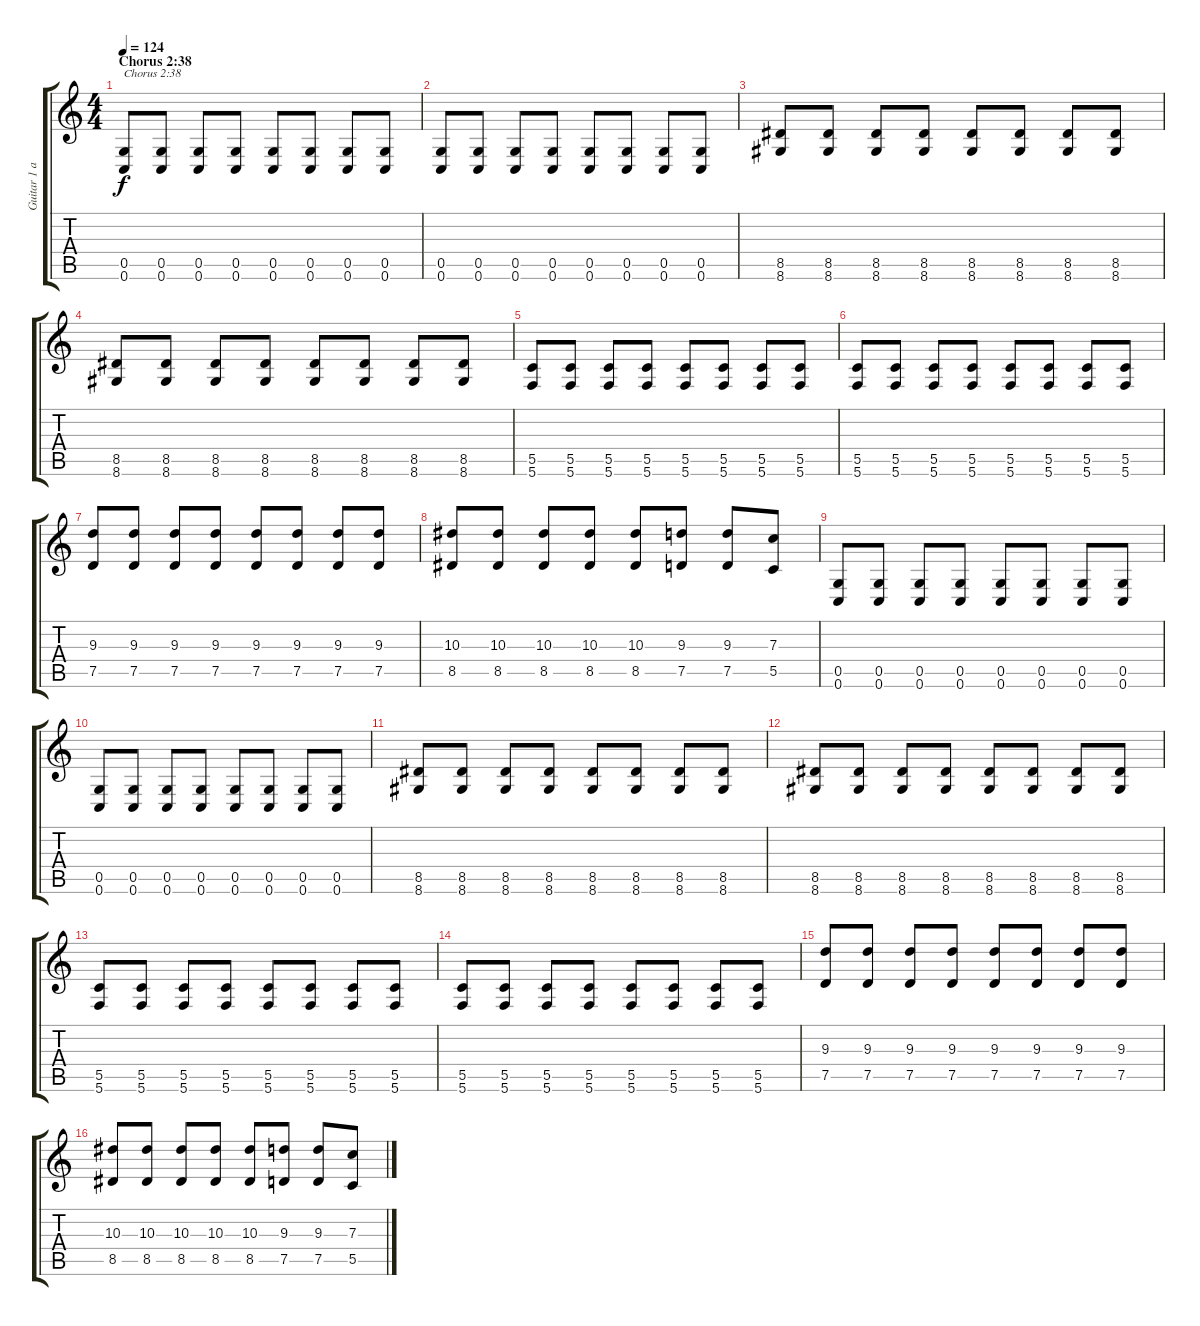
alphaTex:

\track ("Guitar 1 auf Drop C" "Guitar 1 a") {instrument electricguitarmuted}
\staff {score tabs}
\tuning (D4 A3 F3 C3 G2 C2) {hide}
\ts (4 4)
\section ("" "Chorus 2:38")
\tempo 124
\clef g2
\ks c
(0.5 0.6).8{txt "Chorus 2:38" dy f instrument distortionguitar} (0.5 0.6).8 (0.5 0.6).8 (0.5 0.6).8 (0.5 0.6).8 (0.5 0.6).8 (0.5 0.6).8 (0.5 0.6).8 |
(0.5 0.6).8 (0.5 0.6).8 (0.5 0.6).8 (0.5 0.6).8 (0.5 0.6).8 (0.5 0.6).8 (0.5 0.6).8 (0.5 0.6).8 |
(8.5 8.6).8 (8.5 8.6).8 (8.5 8.6).8 (8.5 8.6).8 (8.5 8.6).8 (8.5 8.6).8 (8.5 8.6).8 (8.5 8.6).8 |
(8.5 8.6).8 (8.5 8.6).8 (8.5 8.6).8 (8.5 8.6).8 (8.5 8.6).8 (8.5 8.6).8 (8.5 8.6).8 (8.5 8.6).8 |
(5.5 5.6).8 (5.5 5.6).8 (5.5 5.6).8 (5.5 5.6).8 (5.5 5.6).8 (5.5 5.6).8 (5.5 5.6).8 (5.5 5.6).8 |
(5.5 5.6).8 (5.5 5.6).8 (5.5 5.6).8 (5.5 5.6).8 (5.5 5.6).8 (5.5 5.6).8 (5.5 5.6).8 (5.5 5.6).8 |
(9.3 7.5).8 (9.3 7.5).8 (9.3 7.5).8 (9.3 7.5).8 (9.3 7.5).8 (9.3 7.5).8 (9.3 7.5).8 (9.3 7.5).8 |
(10.3 8.5).8 (10.3 8.5).8 (10.3 8.5).8 (10.3 8.5).8 (10.3 8.5).8 (9.3 7.5).8 (9.3 7.5).8 (7.3 5.5).8 |
(0.5 0.6).8 (0.5 0.6).8 (0.5 0.6).8 (0.5 0.6).8 (0.5 0.6).8 (0.5 0.6).8 (0.5 0.6).8 (0.5 0.6).8 |
(0.5 0.6).8 (0.5 0.6).8 (0.5 0.6).8 (0.5 0.6).8 (0.5 0.6).8 (0.5 0.6).8 (0.5 0.6).8 (0.5 0.6).8 |
(8.5 8.6).8 (8.5 8.6).8 (8.5 8.6).8 (8.5 8.6).8 (8.5 8.6).8 (8.5 8.6).8 (8.5 8.6).8 (8.5 8.6).8 |
(8.5 8.6).8 (8.5 8.6).8 (8.5 8.6).8 (8.5 8.6).8 (8.5 8.6).8 (8.5 8.6).8 (8.5 8.6).8 (8.5 8.6).8 |
(5.5 5.6).8 (5.5 5.6).8 (5.5 5.6).8 (5.5 5.6).8 (5.5 5.6).8 (5.5 5.6).8 (5.5 5.6).8 (5.5 5.6).8 |
(5.5 5.6).8 (5.5 5.6).8 (5.5 5.6).8 (5.5 5.6).8 (5.5 5.6).8 (5.5 5.6).8 (5.5 5.6).8 (5.5 5.6).8 |
(9.3 7.5).8 (9.3 7.5).8 (9.3 7.5).8 (9.3 7.5).8 (9.3 7.5).8 (9.3 7.5).8 (9.3 7.5).8 (9.3 7.5).8 |
(10.3 8.5).8 (10.3 8.5).8 (10.3 8.5).8 (10.3 8.5).8 (10.3 8.5).8 (9.3 7.5).8 (9.3 7.5).8 (7.3 5.5).8
